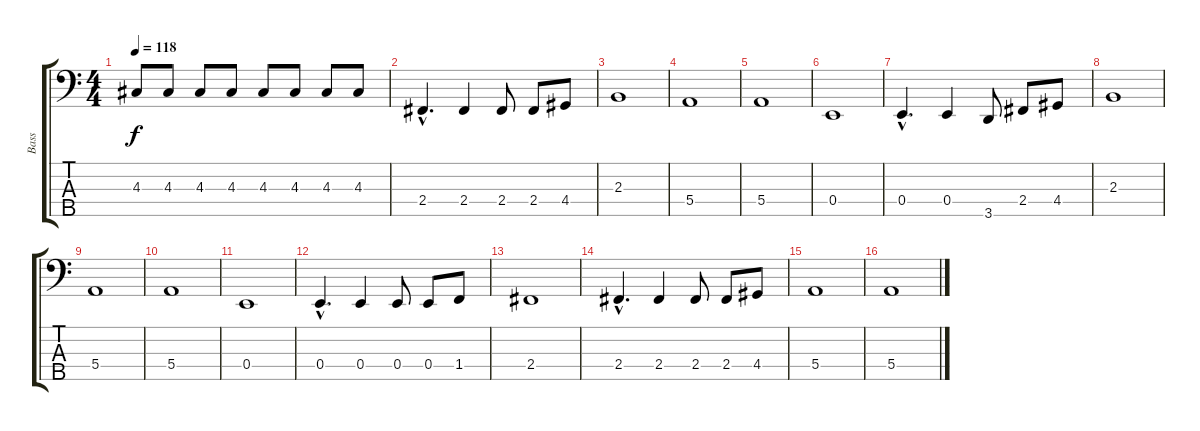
\track ("Bass" "Bass") {instrument electricbassfinger}
\staff {score tabs}
\tuning (G2 D2 A1 E1 B0) {hide}
\ts (4 4)
\tempo 118
\clef f4
\ks c
4.3.8{dy f} 4.3.8 4.3.8 4.3.8 4.3.8 4.3.8 4.3.8 4.3.8 |
2.4{hac}.4{d} 2.4.4 2.4.8 2.4.8 4.4.8 |
2.3.1 |
5.4.1 |
5.4.1 |
0.4.1 |
0.4{hac}.4{d} 0.4.4 3.5.8 2.4.8 4.4.8 |
2.3.1 |
5.4.1 |
5.4.1 |
0.4.1 |
0.4{hac}.4{d} 0.4.4 0.4.8 0.4.8 1.4.8 |
2.4.1 |
2.4{hac}.4{d} 2.4.4 2.4.8 2.4.8 4.4.8 |
5.4.1 |
5.4.1
